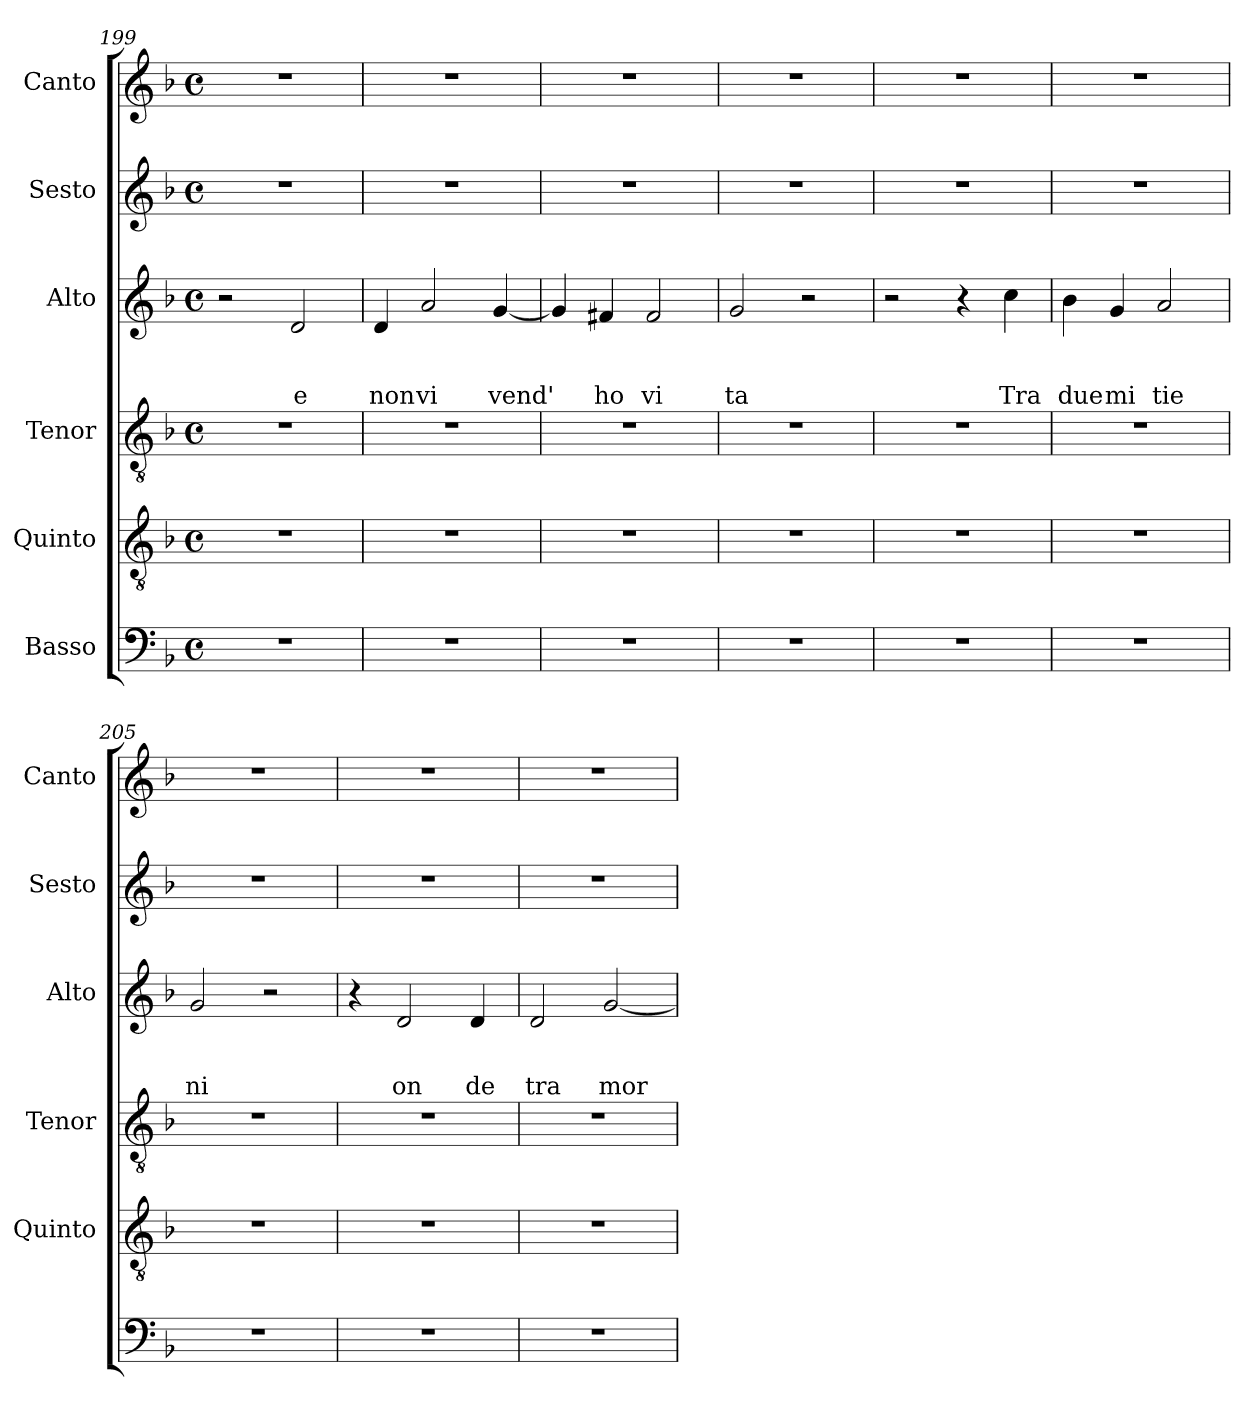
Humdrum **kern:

**kern	**kern	**kern	**kern	**text	**text	**text	**kern	**kern
*part6	*part5	*part4	*part3	*part3	*part3	*part3	*part2	*part1
*staff6	*staff5	*staff4	*staff3	*staff3	*staff3	*staff3	*staff2	*staff1
*I"Basso	*I"Quinto	*I"Tenor	*I"Alto	*	*	*	*I"Sesto	*I"Canto
*	*I'Quinto	*I'Tenor	*I'Alto	*	*	*	*I'Sesto	*I'Canto
*clefF4	*clefGv2	*clefGv2	*clefG2	*	*	*	*clefG2	*clefG2
*k[b-]	*k[b-]	*k[b-]	*k[b-]	*	*	*	*k[b-]	*k[b-]
*F:	*F:	*F:	*F:	*	*	*	*F:	*F:
*M4/4	*M4/4	*M4/4	*M4/4	*	*	*	*M4/4	*M4/4
*met(c)	*met(c)	*met(c)	*met(c)	*	*	*	*met(c)	*met(c)
=199	=199	=199	=199	=199	=199	=199	=199	=199
1r	1r	1r	2r	.	.	.	1r	1r
!	!	!	!	!	!	!LO:LY:b	!	!
.	.	.	2d/	.	.	e	.	.
=200	=200	=200	=200	=200	=200	=200	=200	=200
!	!	!	!	!	!	!LO:LY:b	!	!
1r	1r	1r	4d/	.	.	non	1r	1r
!	!	!	!	!	!	!LO:LY:b	!	!
.	.	.	2a/	.	.	vi	.	.
!	!	!	!	!	!	!LO:LY:b	!	!
.	.	.	[<4g/	.	.	vend'	.	.
=201	=201	=201	=201	=201	=201	=201	=201	=201
1r	1r	1r	4g/]	.	.	.	1r	1r
!	!	!	!	!	!	!LO:LY:b	!	!
.	.	.	4f#X/	.	.	ho	.	.
!	!	!	!	!	!	!LO:LY:b	!	!
.	.	.	2f#/	.	.	vi	.	.
=202	=202	=202	=202	=202	=202	=202	=202	=202
!	!	!	!	!	!	!LO:LY:b	!	!
1r	1r	1r	2g/	.	.	ta	1r	1r
.	.	.	2r	.	.	.	.	.
=203	=203	=203	=203	=203	=203	=203	=203	=203
1r	1r	1r	2r	.	.	.	1r	1r
.	.	.	4r	.	.	.	.	.
!	!	!	!	!	!	!LO:LY:b	!	!
.	.	.	4cc\	.	.	Tra	.	.
=204	=204	=204	=204	=204	=204	=204	=204	=204
!	!	!	!	!	!	!LO:LY:b	!	!
1r	1r	1r	4b-\	.	.	due	1r	1r
!	!	!	!	!	!	!LO:LY:b	!	!
.	.	.	4g/	.	.	mi	.	.
!	!	!	!	!	!	!LO:LY:b	!	!
.	.	.	2a/	.	.	tie	.	.
=205	=205	=205	=205	=205	=205	=205	=205	=205
!	!	!	!	!	!	!LO:LY:b	!	!
1r	1r	1r	2g/	.	.	ni	1r	1r
.	.	.	2r	.	.	.	.	.
=206	=206	=206	=206	=206	=206	=206	=206	=206
1r	1r	1r	4r	.	.	.	1r	1r
!	!	!	!	!	!	!LO:LY:b	!	!
.	.	.	2d/	.	.	on	.	.
!	!	!	!	!	!	!LO:LY:b	!	!
.	.	.	4d/	.	.	de	.	.
=207	=207	=207	=207	=207	=207	=207	=207	=207
!	!	!	!	!	!	!LO:LY:b	!	!
1r	1r	1r	2d/	.	.	tra	1r	1r
!	!	!	!	!	!	!LO:LY:b	!	!
.	.	.	[<2g/	.	.	mor	.	.
=	=	=	=	=	=	=	=	=
*-	*-	*-	*-	*-	*-	*-	*-	*-
